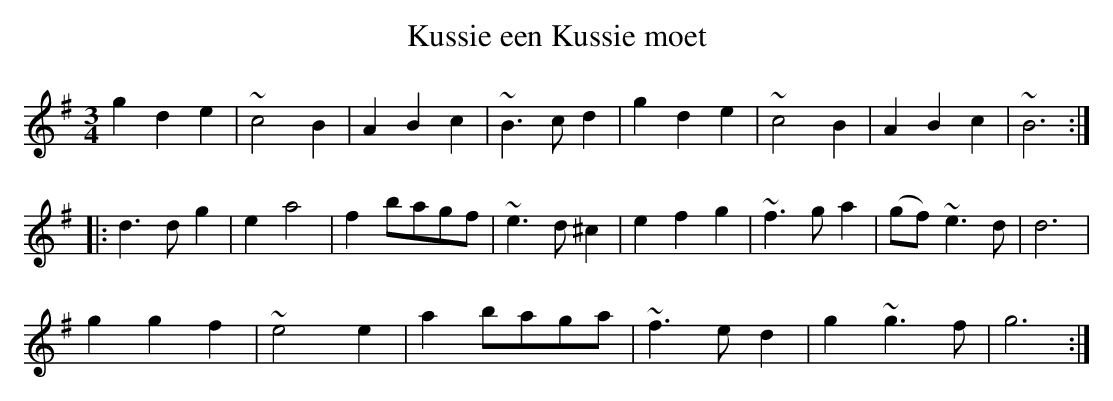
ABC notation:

X:1
T:Kussie een Kussie moet
M:3/4
K:Gmaj
g2d2e2|~c4B2|A2B2c2|~B3cd2|g2d2e2|~c4B2|A2B2c2|~B6:|
|:d3dg2|e2a4|f2bagf|~e3d^c2|e2f2g2|~f3ga2|(gf)~e3d|d6|
g2g2f2|~e4e2|a2baga|~f3ed2|g2~g3f|g6:|
